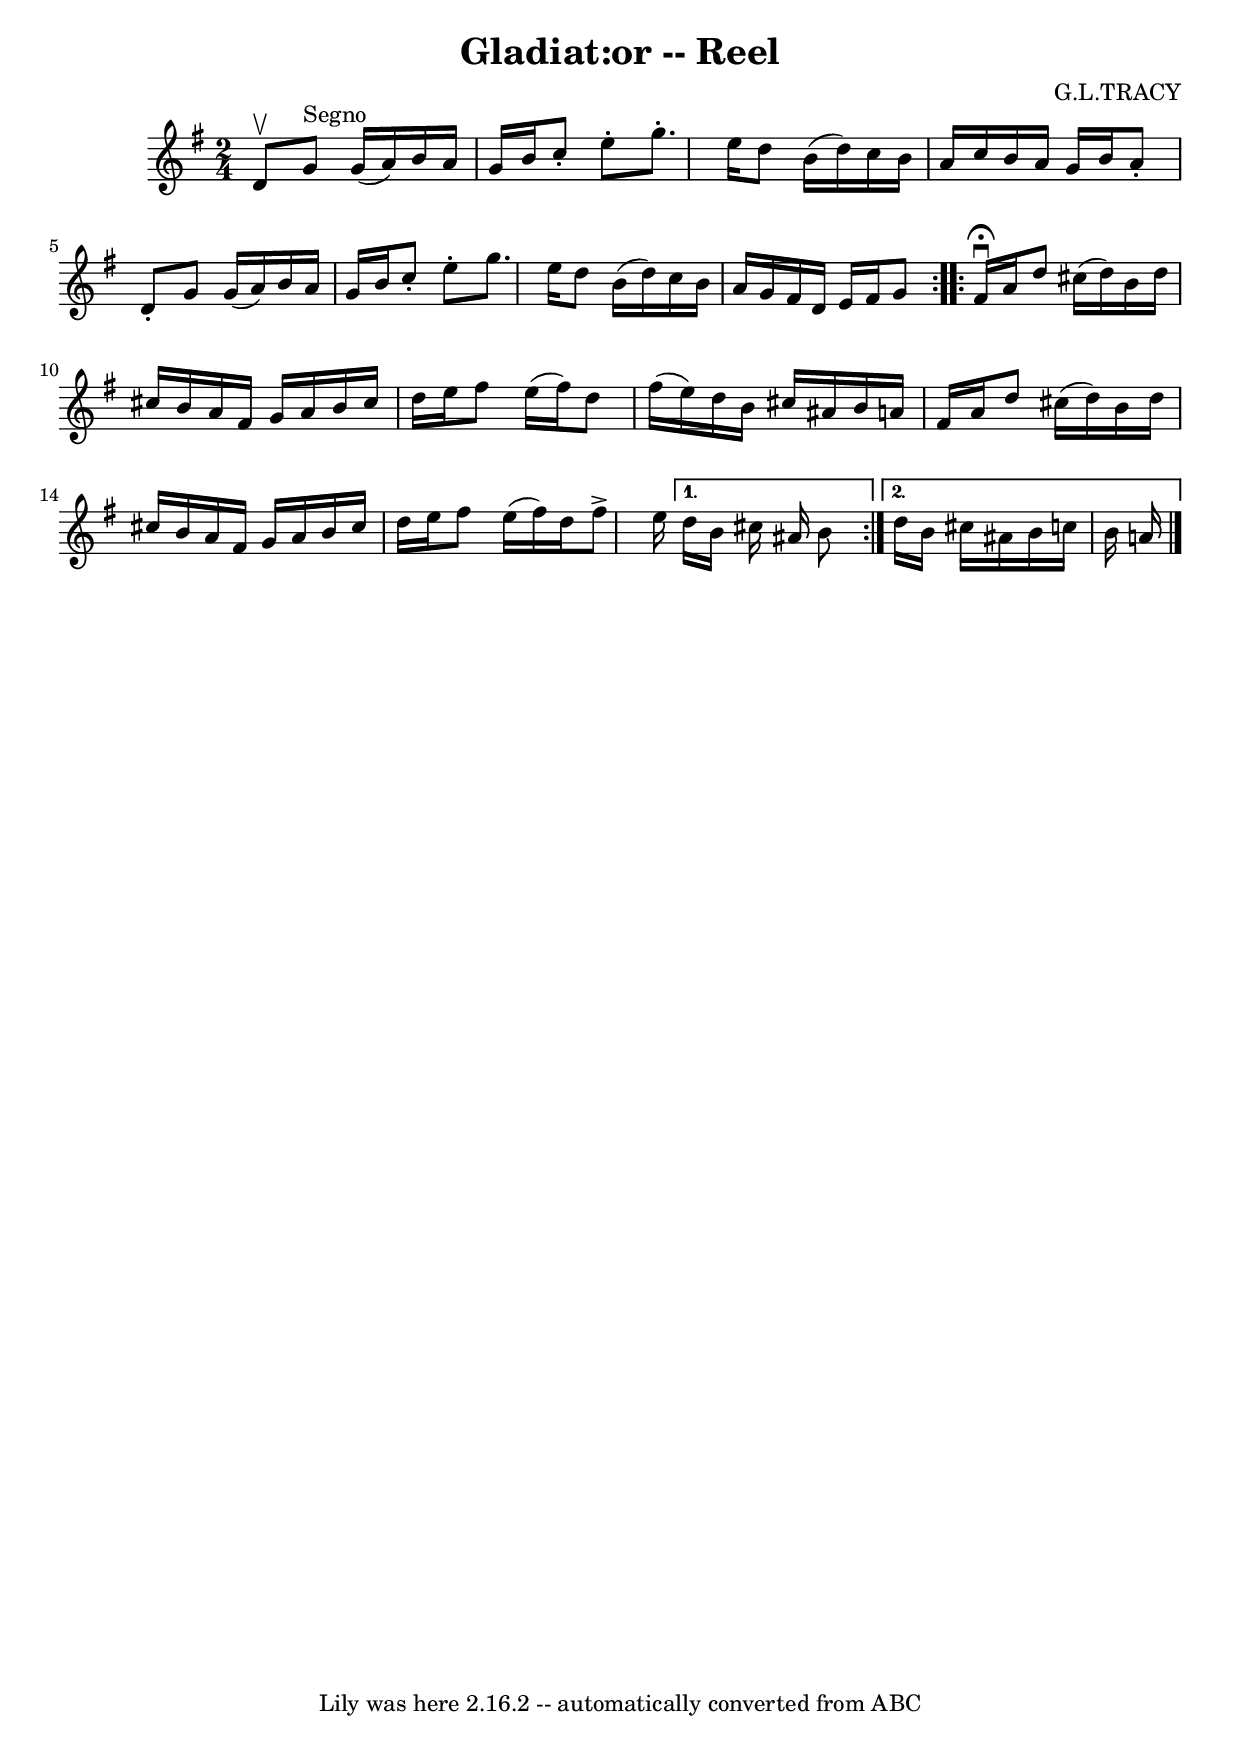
\version "2.7.40"
\include "Mammoth.ily"
\header {
	book = "Ryan's Mammoth Collection"
	composer = "G.L.TRACY"
	crossRefNumber = "1"
	footnotes = "\\\\286"
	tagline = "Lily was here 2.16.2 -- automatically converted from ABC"
	title = "Gladiat:or -- Reel"
}
voicedefault =  {
\set Score.defaultBarType = "empty"

\repeat volta 2 {
\time 2/4 \key g \major d'8^\upbow   |
 g'8^"Segno" g'16 (
a'16) b'16 a'16 g'16 b'16    |
 c''8 -. e''8 -. g''8. 
-. e''16    |
 d''8 b'16 (d''16) c''16 b'16 a'16    
c''16    |
 b'16 a'16 g'16 b'16 a'8 -. d'8 -.   |
  
 g'8 g'16 (a'16) b'16 a'16 g'16 b'16    |
 c''8 
-. e''8 -. g''8. e''16    |
 d''8 b'16 (d''16) c''16  
 b'16 a'16 g'16    |
 fis'16 d'16 e'16 fis'16 g'8    
}     \repeat volta 2 { fis'16^\fermata^\downbow a'16  |
 d''8   
 cis''16 (d''16) b'16 d''16 cis''!16 b'16    |
 a'16   
 fis'16 g'16 a'16 b'16 cis''16 d''16 e''16    |
   
fis''8 e''16 (fis''16) d''8 fis''16 (e''16)   |
   
d''16 b'16 cis''16 ais'16 b'16 a'!16 fis'16 a'16    
|
 d''8 cis''16 (d''16) b'16 d''16 cis''16 b'16   
 |
 a'16 fis'16 g'16 a'16 b'16 cis''16 d''16 e''16 
   |
 fis''8 e''16 (fis''16) d''16 fis''8^\accent   
e''16    } \alternative{{ d''16 b'16 cis''16 ais'16 b'8  } {   
d''16 b'16 cis''16 ais'16 b'16 c''!16 b'16 a'!16      
\bar "|."   }}
}

\score{
    <<

	\context Staff="default"
	{
	    \voicedefault 
	}

    >>
	\layout {
	}
	\midi {}
}
